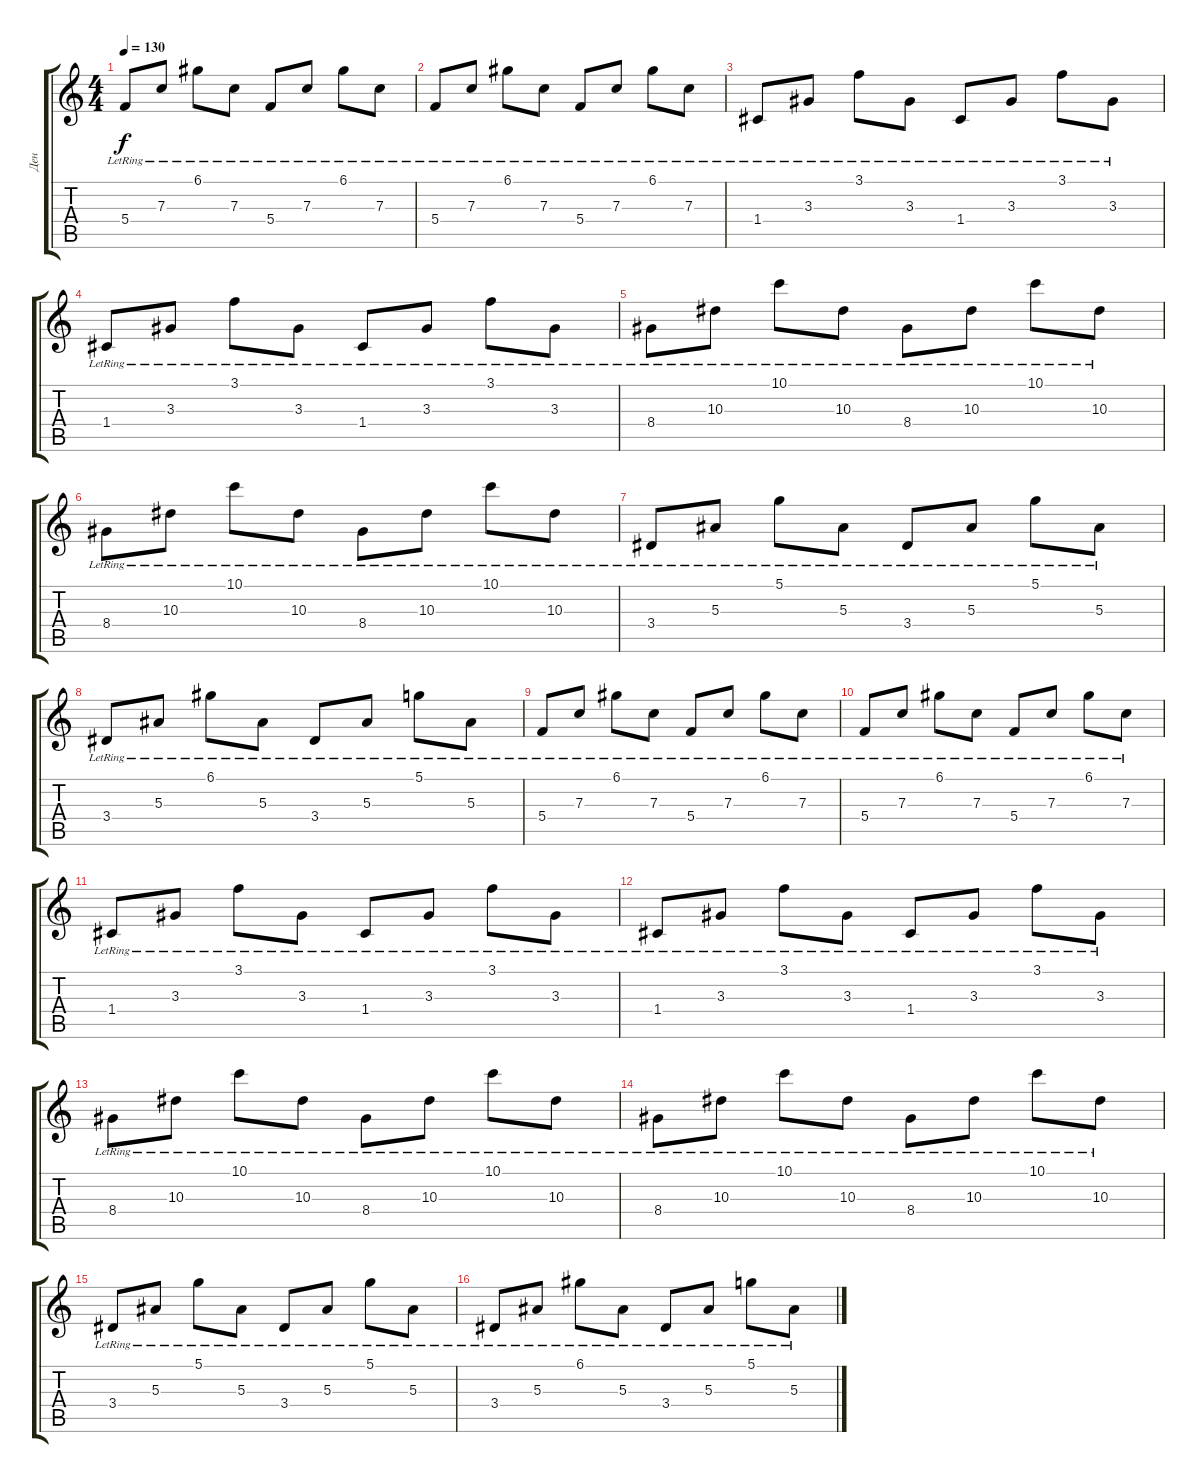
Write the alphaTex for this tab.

\track ("Ден" "Ден") {instrument acousticguitarsteel}
\staff {score tabs}
\tuning (D4 A3 F3 C3 G2 C2) {hide}
\ts (4 4)
\tempo 130
\clef g2
\ks c
5.4{lr}.8{dy f} 7.3{lr}.8 6.1{lr}.8 7.3{lr}.8 5.4{lr}.8 7.3{lr}.8 6.1{lr}.8 7.3{lr}.8 |
5.4{lr}.8 7.3{lr}.8 6.1{lr}.8 7.3{lr}.8 5.4{lr}.8 7.3{lr}.8 6.1{lr}.8 7.3{lr}.8 |
1.4{lr}.8 3.3{lr}.8 3.1{lr}.8 3.3{lr}.8 1.4{lr}.8 3.3{lr}.8 3.1{lr}.8 3.3{lr}.8 |
1.4{lr}.8 3.3{lr}.8 3.1{lr}.8 3.3{lr}.8 1.4{lr}.8 3.3{lr}.8 3.1{lr}.8 3.3{lr}.8 |
8.4{lr}.8 10.3{lr}.8 10.1{lr}.8 10.3{lr}.8 8.4{lr}.8 10.3{lr}.8 10.1{lr}.8 10.3{lr}.8 |
8.4{lr}.8 10.3{lr}.8 10.1{lr}.8 10.3{lr}.8 8.4{lr}.8 10.3{lr}.8 10.1{lr}.8 10.3{lr}.8 |
3.4{lr}.8 5.3{lr}.8 5.1{lr}.8 5.3{lr}.8 3.4{lr}.8 5.3{lr}.8 5.1{lr}.8 5.3{lr}.8 |
3.4{lr}.8 5.3{lr}.8 6.1{lr}.8 5.3{lr}.8 3.4{lr}.8 5.3{lr}.8 5.1{lr}.8 5.3{lr}.8 |
5.4{lr}.8 7.3{lr}.8 6.1{lr}.8 7.3{lr}.8 5.4{lr}.8 7.3{lr}.8 6.1{lr}.8 7.3{lr}.8 |
5.4{lr}.8 7.3{lr}.8 6.1{lr}.8 7.3{lr}.8 5.4{lr}.8 7.3{lr}.8 6.1{lr}.8 7.3{lr}.8 |
1.4{lr}.8 3.3{lr}.8 3.1{lr}.8 3.3{lr}.8 1.4{lr}.8 3.3{lr}.8 3.1{lr}.8 3.3{lr}.8 |
1.4{lr}.8 3.3{lr}.8 3.1{lr}.8 3.3{lr}.8 1.4{lr}.8 3.3{lr}.8 3.1{lr}.8 3.3{lr}.8 |
8.4{lr}.8 10.3{lr}.8 10.1{lr}.8 10.3{lr}.8 8.4{lr}.8 10.3{lr}.8 10.1{lr}.8 10.3{lr}.8 |
8.4{lr}.8 10.3{lr}.8 10.1{lr}.8 10.3{lr}.8 8.4{lr}.8 10.3{lr}.8 10.1{lr}.8 10.3{lr}.8 |
3.4{lr}.8 5.3{lr}.8 5.1{lr}.8 5.3{lr}.8 3.4{lr}.8 5.3{lr}.8 5.1{lr}.8 5.3{lr}.8 |
3.4{lr}.8 5.3{lr}.8 6.1{lr}.8 5.3{lr}.8 3.4{lr}.8 5.3{lr}.8 5.1{lr}.8 5.3{lr}.8
